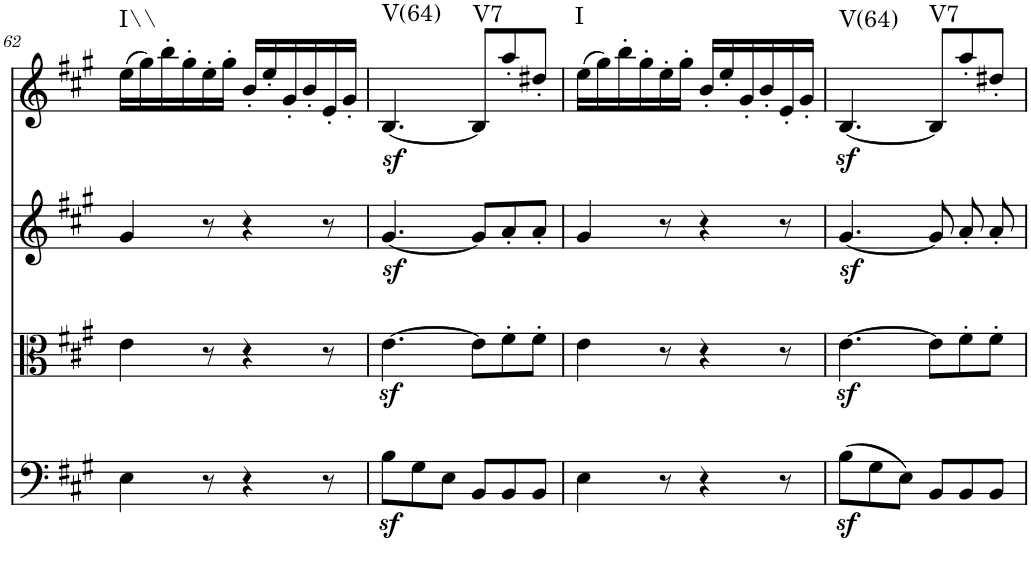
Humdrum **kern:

**kern	**kern	**kern	**kern	**dynam	**harte
*part4	*part3	*part2	*part1	*part1	*part1
*staff4	*staff3	*staff2	*staff1	*staff1	*
*I"Violoncello	*I"Viola	*I"Violin 2	*I"Violin 1	*	*
*I'Vc	*I'Vla	*I'Vln	*I'Vln	*	*
!!LO:PB:g=z
*clefC4	*clefC3	*clefG2	*clefG2	*	*
*k[f#c#g#]	*k[f#c#g#]	*k[f#c#g#]	*k[f#c#g#]	*	*
*A:	*A:	*A:	*A:	*	*
*M6/8	*M6/8	*M6/8	*M6/8	*	*
=62	=62	=62	=62	=62	=62
!	!	!	!	!	!LO:H:kt=I\\
4E\	4e\	4g#/	(16ee\LL	.	N
.	.	.	16gg#\)	.	.
.	.	.	16bb'\	.	.
.	.	.	16gg#'\	.	.
8r	8r	8r	16ee'\	.	.
.	.	.	16gg#'\JJ	.	.
4r	4r	4r	16b'/LL	.	.
.	.	.	16ee'/	.	.
.	.	.	16g#'/	.	.
.	.	.	16b'/	.	.
8r	8r	8r	16e'/	.	.
.	.	.	16g#'/JJ	.	.
=63	=63	=63	=63	=63	=63
!	!	!	!	!LO:DY:b	!LO:H:kt=V(64)
8Bz<\L	[4.ez<\	[4.g#z</	[4.B/	sf	N
8G#\	.	.	.	.	.
8E\J	.	.	.	.	.
!	!	!	!	!	!LO:H:kt=V7
8BB/L	8e\L]	8g#/L]	8B/L]	.	N
8BB/	8f#'\	8a'/	8aa'/	.	.
8BB/J	8f#'\J	8a'/J	8dd#X'/J	.	.
=64	=64	=64	=64	=64	=64
!	!	!	!	!	!LO:H:kt=I
4E\	4e\	4g#/	(16ee\LL	.	N
.	.	.	16gg#\)	.	.
.	.	.	16bb'\	.	.
.	.	.	16gg#'\	.	.
8r	8r	8r	16ee'\	.	.
.	.	.	16gg#'\JJ	.	.
4r	4r	4r	16b'/LL	.	.
.	.	.	16ee'/	.	.
.	.	.	16g#'/	.	.
.	.	.	16b'/	.	.
8r	8r	8r	16e'/	.	.
.	.	.	16g#'/JJ	.	.
=65	=65	=65	=65	=65	=65
!	!	!	!	!	!LO:H:kt=V(64)
(8Bz<\L	[4.ez<\	[4.g#z>/	[4.B/	.	N
8G#\	.	.	.	.	.
8E\J)	.	.	.	.	.
!	!	!	!	!	!LO:H:kt=V7
8BB/L	8e\L]	8g#/]	8B/L]	.	N
8BB/	8f#'\	8a'/	8aa'/	.	.
8BB/J	8f#'\J	8a'/	8dd#X'/J	.	.
=	=	=	=	=	=
*-	*-	*-	*-	*-	*-
